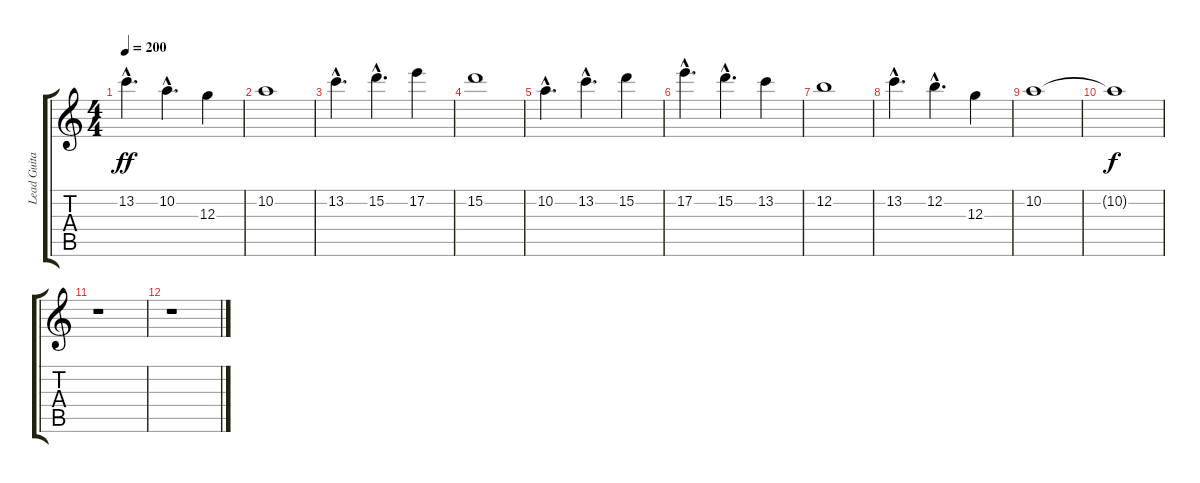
\track ("Lead Guitar (Li)" "Lead Guita") {instrument distortionguitar}
\staff {score tabs}
\tuning (E4 B3 G3 D3 A2 E2) {hide}
\ts (4 4)
\tempo 200
\clef g2
\ks c
13.2{hac}.4{d dy ff} 10.2{hac}.4{d} 12.3.4 |
10.2.1 |
13.2{hac}.4{d} 15.2{hac}.4{d} 17.2.4 |
15.2.1 |
10.2{hac}.4{d} 13.2{hac}.4{d} 15.2.4 |
17.2{hac}.4{d} 15.2{hac}.4{d} 13.2.4 |
12.2.1 |
13.2{hac}.4{d} 12.2{hac}.4{d} 12.3.4 |
10.2.1 |
10.2{t}.1{dy f} |
r.1 |
r.1
